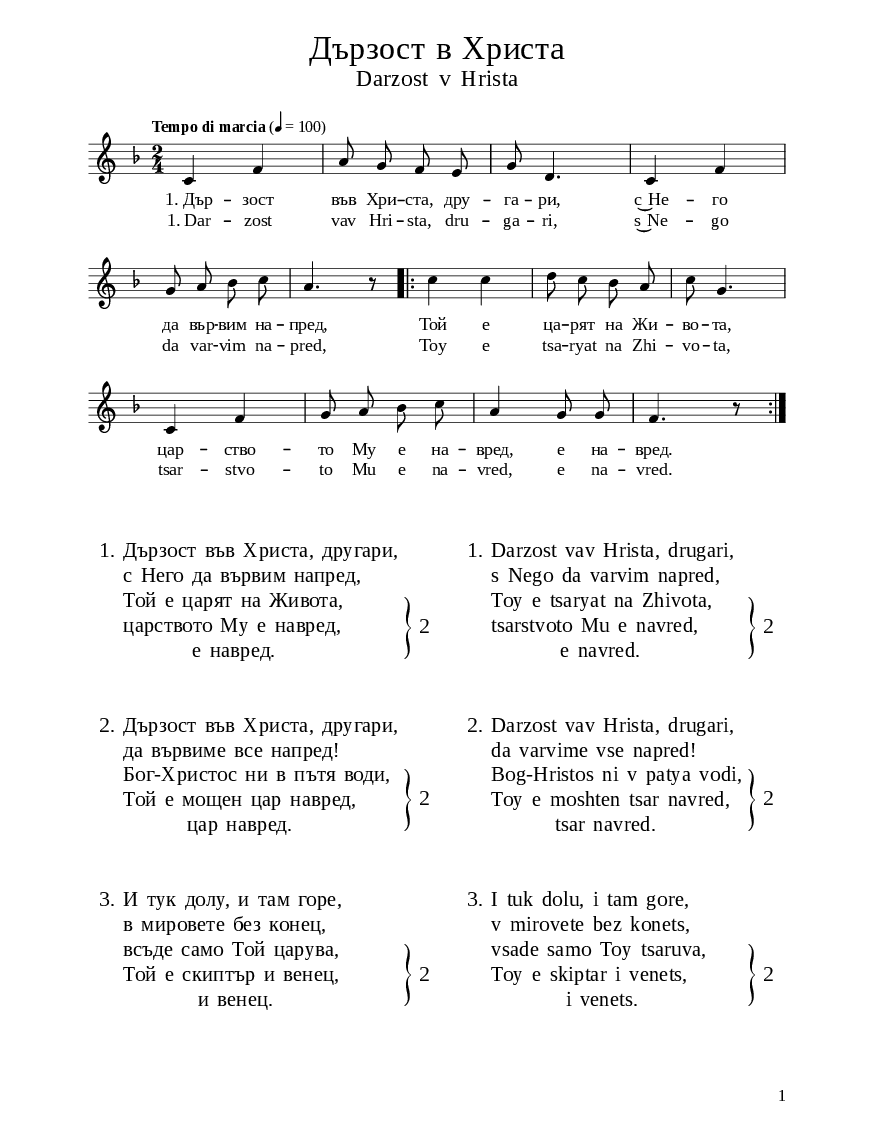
\version "2.20.0"

\paper {
  #(set-paper-size "a5")
}

"rightBraces052_1" = \markup {
  \column {
    % repeat braces
    \translate #'(0 . -9.2 )
    \right-brace #30

    \translate #'(0 . -13.6 )
    \right-brace #30

    \translate #'(0 . -13.9 )
    \right-brace #30

  }
  \column {
    % repeat numbers
    \translate #'(0 . -9.7 )
    2

    \translate #'(0 . -16.6 )
    2

    \translate #'(0 . -16.9 )
    2

  }
}

"rightBraces052_2" = \markup {
  \column {
    % repeat braces
    \translate #'(0 . -9.1 )
    \right-brace #30

    \translate #'(0 . -13.9 )
    \right-brace #30

    \translate #'(0 . -13.7 )
    \right-brace #30

    \translate #'(0 . -14 )
    \right-brace #30

    \translate #'(0 . -13.9 )
    \right-brace #30
  }
  \column {
    % repeat numbers
    \translate #'(0 . -9.7 )
    2

    \translate #'(0 . -16.8 )
    2

    \translate #'(0 . -16.8 )
    2

    \translate #'(0 . -16.9 )
    2

    \translate #'(0 . -16.9 )
    2
  }
}


\bookpart {
\paper {
  print-all-headers = ##t
  print-page-number = ##t
  print-first-page-number = ##t

  % put page numbers on the bottom
  oddHeaderMarkup = \markup ""
  evenHeaderMarkup = \markup ""
  oddFooterMarkup = \markup
    \fill-line {
      ""
      \on-the-fly #print-page-number-check-first \fromproperty #'page:page-number-string
    }
  evenFooterMarkup = \markup
    \fill-line {
      \on-the-fly #print-page-number-check-first \fromproperty #'page:page-number-string
      ""
    }

  left-margin = 1.5\cm
  right-margin = 1.5\cm
  top-margin = 1.6\cm
  bottom-margin = 1.2\cm
  ragged-bottom = ##t % do not spread the staves to fill the whole vertical space

  % change lyrics and titles font (affects notes also)
  fonts =
    #(make-pango-font-tree
     "Times New Roman"
     "DejaVu Sans"
     "DejaVu Sans Mono"
     (/ (* staff-height pt) 3.6))

  % change distance between staves
  system-system-spacing =
    #'((basic-distance . 12)
       (minimum-distance . 6)
       (padding . 1)
       (stretchability . 12))
}

\header {
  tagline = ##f
}

\score{
  \layout { 
    indent = 0.0\cm % remove first line indentation
    %ragged-last = ##t % do not spread last line to fill the whole space
    \context {
      \Score
      \omit BarNumber %remove bar numbers
    } % context

    \context { % change staff size
      \Staff
      fontSize = #+0 % affects notes size only
      \override StaffSymbol #'staff-space = #(magstep -3)
      \override StaffSymbol #'thickness = #0.5
      \override BarLine #'hair-thickness = #1
      %\override StaffSymbol #'ledger-line-thickness = #'(0 . 0)
    }

    \context { % adjust space between staff and lyrics and between the two lyric lines
      \Lyrics
      \override VerticalAxisGroup.nonstaff-relatedstaff-spacing = #'((basic-distance . 4.5))
      \override VerticalAxisGroup.nonstaff-nonstaff-spacing = #'((minimum-distance . 2))
    }
  } % layout

 \new Voice \absolute  {
    \clef treble
    \key f \major
    \time 2/4 
    \tempo \markup { % make tempo note smaller
      \concat { "Tempo di marcia" \normal-text { " (" }
          \teeny \general-align #Y #DOWN \note #"4" #0.8
          \normal-text { " = 100)" }
      }
    }
    \autoBeamOff
    c'4 f' | a'8 g' f' e' | g'8 d'4. | c'4 f' \break |
    g'8 a' bes' c'' | a'4. r8 \repeat volta 2 {  | c''4 c'' | d''8 c'' bes' a' | c''8 g'4. \break |
    c'4  f'4 | g'8 a' bes' c'' a'4 g'8 g' | f'4. r8 } \break
  }
  
  \addlyrics {
    "1. Дър" -- зост във Хри -- ста, дру -- га -- ри, с~Не -- го 
    да вър -- вим на -- пред, Той е ца -- рят на Жи -- во -- та, 
    цар -- ство -- то Му е на -- вред, е на -- вред.
  }

  \addlyrics {
    "1. Dar" -- zost vav Hri -- sta, dru -- ga -- ri, s~Ne -- go 
    da var -- vim na -- pred, Toy e tsa -- ryat na Zhi -- vo -- ta, 
    tsar -- stvo -- to Mu e na -- vred, e na -- vred.
  }
  
  \header {
    title = \markup \column \normal-text \fontsize #2.5 {
              \center-align
              \line {  Дързост в Христа }
              \vspace #-0.6
              \center-align
              \line \fontsize #-3 { Darzost v Hrista }
              \vspace #-0.8
              \center-align
              \line \fontsize #-3 { " " }
            }
  }
  
  \midi{}

} % score


\markup \fontsize #+2.5 {
    \hspace #1
    \override #'(baseline-skip . 2.4) % affects space between column lines
    \column {

\line {   "   "}
\line {   1.  Дързост във Христа, другари,}

\line {   "   " с Него да вървим напред,}

\line {   "   " Той е царят на Живота,}

\line {   "   " царството Му е навред,}

\line {   "                " е навред.}

\line {   "   "}
\line {   "   "}

\line {   2.  Дързост във Христа, другари,}

\line {   "   " да вървиме все напред!}

\line {   "   " Бог-Христос ни в пътя води,}

\line {   "   " Той е мощен цар навред,}

\line {   "               " цар навред.}
\line {   "   "}
\line {   "   "}
   
\line {   3.  И тук долу, и там горе, } 

\line {   "   " в мировете без конец, } 

\line {   "   " всъде само Той царува, } 

\line {   "   " Той е скиптър и венец, } 

\line {   "                 " и венец. } 

} 
\"rightBraces052_1"
\hspace #3
\override #'(baseline-skip . 2.4)
\column {

\line {   "   "}
\line {   1.  Darzost vav Hrista, drugari,}

\line {   "   " s Nego da varvim napred,}

\line {   "   " Toy e tsaryat na Zhivota,}

\line {   "   " tsarstvoto Mu e navred,}

\line {   "                " e navred.}

\line {   "   "}
\line {   "   "}

\line {   2.  Darzost vav Hrista, drugari,}

\line {   "   " da varvime vse napred!}

\line {   "   " Bog-Hristos ni v patya vodi,}

\line {   "   " Toy e moshten tsar navred,}

\line {   "               " tsar navred.}
\line {   "   "}
\line {   "   "}
   
\line {   3.  I tuk dolu, i tam gore, } 

\line {   "   " v mirovete bez konets, } 

\line {   "   " vsade samo Toy tsaruva, } 

\line {   "   " Toy e skiptar i venets, } 

\line {   "                 " i venets. } 
    } %column
\"rightBraces052_1"
} % markup

\pageBreak

\markup \fontsize #+2.5 {
    \hspace #1
    \override #'(baseline-skip . 2.4) % affects space between column lines
    \column {

\line {   "   "}
\line {   4.  Управлява, благославя - } 

\line {   "   " всичко в Мъдрост да расте, } 

\line {   "   " плодове на Правда свята } 

\line {   "   " в жертва да Му принесе, } 

\line {   "              " принесе. } 

\line {   "   "}
\line {   "   "}

\line {   5. Ето днес ни горе викат, } 

\line {   "   " към Небето да вървим, } 
 
\line {   "   " че там Радост ни очаква. } 

\line {   "   " нов град да си съградим, } 

\line {   "              " съградим. } 

\line {   "   "}
\line {   "   "}

\line {   6. От смъртта се не плашете, } 

\line {   "   " не загива същността, } 

\line {   "   " туй, що смърт зовеме тука, } 

\line {   "   " за Небето е врата, } 

\line {   "              " е врата. } 

\line {   "   "}
\line {   "   "}

\line {   7. С радост и хвалебни песни } 

\line {   "   " ще прекрачим нейни праг, } 

\line {   "   " а отвъд Христос ни чака, } 

\line {   "   " все тъй кротък, все тъй благ, } 

\line {   "            " все тъй благ. } 

\line {   "   "}
\line {   "   "}

\line {   8. И там Той ще ни научи, } 

\line {   "   " тленното как да не тлей, } 

\line {   "   " как с телото си човека } 

\line {   "   " вечно може да живей, } 

\line {   "             " да живей. } 

} 
\"rightBraces052_2"
\hspace #5
\override #'(baseline-skip . 2.4)
\column {

\line {   "   "}
\line {   4.  Upravlyava, blagoslavya - } 

\line {   "   " vsichko v Madrost da raste, } 

\line {   "   " plodove na Pravda svyata } 

\line {   "   " v zhertva da Mu prinese, } 

\line {   "              " prinese. } 

\line {   "   "}
\line {   "   "}

\line {   5. Eto dnes ni gore vikat, } 

\line {   "   " kam Nebeto da varvim, } 
 
\line {   "   " che tam Radost ni ochakva. } 

\line {   "   " nov grad da si sagradim, } 

\line {   "              " sagradim. } 

\line {   "   "}
\line {   "   "}

\line {   6. Ot smartta se ne plashete, } 

\line {   "   " ne zagiva sashtnostta, } 

\line {   "   " tuy, shto smart zoveme tuka, } 

\line {   "   " za Nebeto e vrata, } 

\line {   "              " e vrata. } 

\line {   "   "}
\line {   "   "}

\line {   7. S radost i hvalebni pesni } 

\line {   "   " shte prekrachim neyni prag, } 

\line {   "   " a otvad Hristos ni chaka, } 

\line {   "   " vse tay krotak, vse tay blag, } 

\line {   "            " vse tay blag. } 

\line {   "   "}
\line {   "   "}

\line {   8. I tam Toy shte ni nauchi, } 

\line {   "   " tlennoto kak da ne tley, } 

\line {   "   " kak s teloto si choveka } 

\line {   "   " vechno mozhe da zhivey, } 

\line {   "             " da zhivey. } 

    } %column
\"rightBraces052_2"
} % markup

\pageBreak

% include foreign translation(s) of the song
\version "2.18.2"

\markup \fill-line { \fontsize #6 "Kühnheit in Christus" }
\markup \null
\markup \null
\markup \fontsize #+2.5 {
    \hspace #14
    \override #'(baseline-skip . 2)
    \column {
     \line { "   " }
     
     \line {  1. Kühnheit in Christus, Freunde, }

 \line { "   "auf das wir mit Ihm vorwärts gehen,}

 \line { "   "Er ist der König des Lebens, }

 \line { "   "Sein Königreich ist überall, ist überall.}
  \line { " " } 
 \line { 2. Kühnheit in Christus, Freunde,}
 
 \line { "   "auf das wir immer vorwärts gehen!}

 \line { "   "Gott-Christus führt uns auf dem Weg,}

 \line { "   "Er ist der mächtige König überall,}

 \line { "   "König überall.}
  \line { " " } 
 \line { 3. Und hier unten, und dort oben,}

 \line { "   "in den Universen ohne Enden,}

 \line { "   "überall herrscht nur Er,}

 \line { "   "Er ist das Zepter und die Krone,}

 \line { "   "und die Krone.}
  \line { " " } 
 \line { 4. Er herrscht, segnet --}

 \line { "   "auf dass alles in Weisheit gedeiht,}

 \line { "   "auf das wir Ihm die Früchte der heiligen Gerechtigkeit}

 \line { "   "als Opfer bringen,}

 \line { "   "bringen.}
  \line { " " } 
 \line { 5. Siehe, heute rufen sie uns nach oben,}

 \line { "   "auf das wir zum Himmel fahren,}

 \line { "   "weil uns dort die Freude erwartet -} 

 \line { "   "auf das wir eine neue Stadt errichten,}

 \line { "   "errichten.}
  \line { " " } 
 \line { 6. Fürchtet euch nicht vor dem Tod,}

 \line { "   "die Wesenheit vergeht nicht,}

 \line { "   "das, was wir hier Tod nennen,}

 \line { "   "ist für den Himmel ein Tor.}

 \line { "   "Ist ein Tor.}
  \line { " " } 
 \line { 7. Mit Freude und mit Lobeshymne}

 \line { "   "Werden wir ihre Schwelle übertreten,}

 \line { "   "und jenseits erwartet uns Christus}

 \line { "   "immer so sanft, immer so gütig,}

 \line { "   "immer so gütig.}
  \line { " " } 
 \line { 8. Und dort wird er uns lehren}

 \line { "   "wie das Vergängliche nicht vergeht,}

 \line { "   "wie der Mensch mit seinem Körper}

 \line { "   "ewig leben kann,}

 \line { "   "leben kann.}

    }
}


} % bookpart
